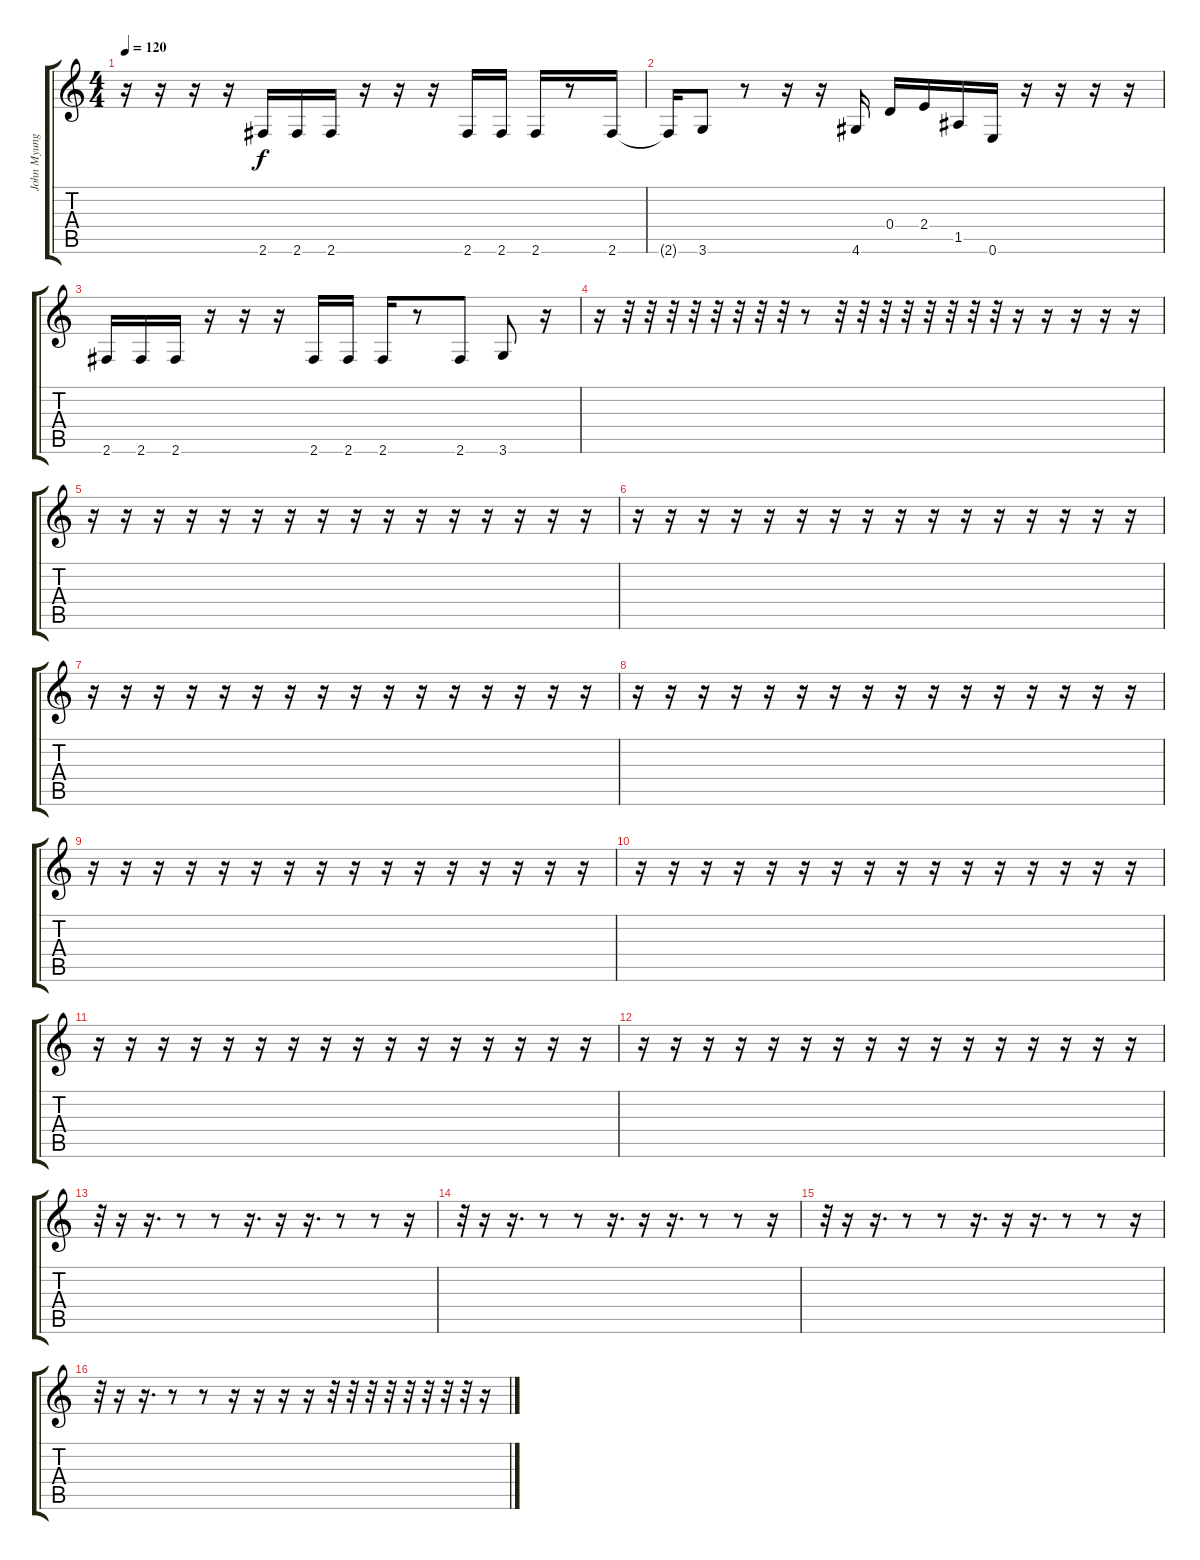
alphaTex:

\track ("John Myung - Basse" "John Myung") {instrument electricbassfinger}
\staff {score tabs}
\tuning (E4 B3 G3 D3 A2 E2) {hide}
\ts (4 4)
\tempo 120
\clef g2
\ks c
r.16{dy f} r.16 r.16 r.16 2.6.16 2.6.16 2.6.16 r.16 r.16 r.16 2.6.16 2.6.16 2.6.16 r.8 2.6.16 |
2.6{t}.16 3.6.8 r.8 r.16 r.16 4.6.16 0.4.16 2.4.16 1.5.16 0.6.16 r.16 r.16 r.16 r.16 |
2.6.16 2.6.16 2.6.16 r.16 r.16 r.16 2.6.16 2.6.16 2.6.16 r.8 2.6.8 3.6.8 r.16 |
r.16 r.32 r.32 r.32 r.32 r.32 r.32 r.32 r.32 r.8 r.32 r.32 r.32 r.32 r.32 r.32 r.32 r.32 r.16 r.16 r.16 r.16 r.16 |
r.16 r.16 r.16 r.16 r.16 r.16 r.16 r.16 r.16 r.16 r.16 r.16 r.16 r.16 r.16 r.16 |
r.16 r.16 r.16 r.16 r.16 r.16 r.16 r.16 r.16 r.16 r.16 r.16 r.16 r.16 r.16 r.16 |
r.16 r.16 r.16 r.16 r.16 r.16 r.16 r.16 r.16 r.16 r.16 r.16 r.16 r.16 r.16 r.16 |
r.16 r.16 r.16 r.16 r.16 r.16 r.16 r.16 r.16 r.16 r.16 r.16 r.16 r.16 r.16 r.16 |
r.16 r.16 r.16 r.16 r.16 r.16 r.16 r.16 r.16 r.16 r.16 r.16 r.16 r.16 r.16 r.16 |
r.16 r.16 r.16 r.16 r.16 r.16 r.16 r.16 r.16 r.16 r.16 r.16 r.16 r.16 r.16 r.16 |
r.16 r.16 r.16 r.16 r.16 r.16 r.16 r.16 r.16 r.16 r.16 r.16 r.16 r.16 r.16 r.16 |
r.16 r.16 r.16 r.16 r.16 r.16 r.16 r.16 r.16 r.16 r.16 r.16 r.16 r.16 r.16 r.16 |
r.32 r.16 r.16{d} r.8 r.8 r.16{d} r.16 r.16{d} r.8 r.8 r.16 |
r.32 r.16 r.16{d} r.8 r.8 r.16{d} r.16 r.16{d} r.8 r.8 r.16 |
r.32 r.16 r.16{d} r.8 r.8 r.16{d} r.16 r.16{d} r.8 r.8 r.16 |
r.32 r.16 r.16{d} r.8 r.8 r.16 r.16 r.16 r.16 r.32 r.32 r.32 r.32 r.32 r.32 r.32 r.32 r.16
